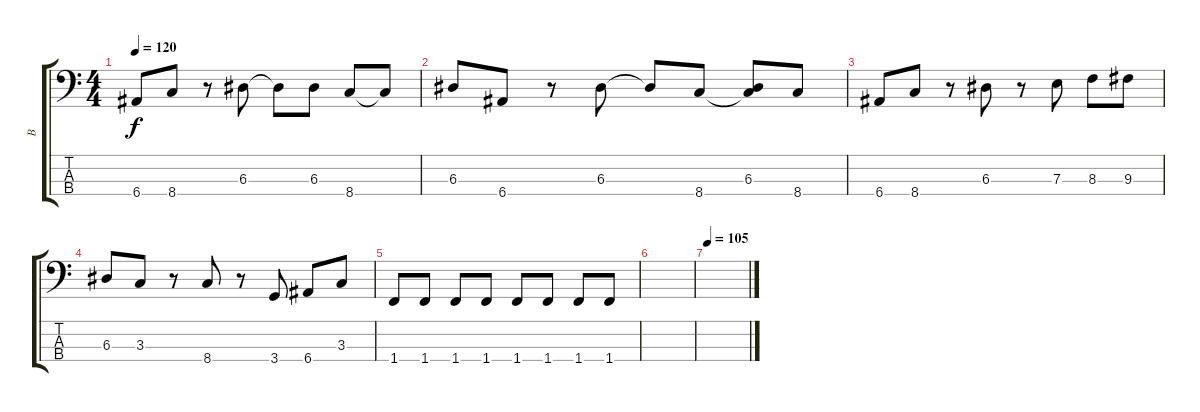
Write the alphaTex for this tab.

\track ("B" "B") {instrument electricbassfinger}
\staff {score tabs}
\tuning (G2 D2 A1 E1) {hide}
\ts (4 4)
\tempo 120
\clef f4
\ks c
6.4.8{dy f} 8.4.8 r.8 6.3.8 6.3{t}.8 6.3.8 8.4.8 8.4{t}.8 |
6.3.8 6.4.8 r.8 6.3.8 6.3{t}.8 8.4.8 (6.3 8.4{t}).8 8.4.8 |
6.4.8 8.4.8 r.8 6.3.8 r.8 7.3.8 8.3.8 9.3.8 |
6.3.8 3.3.8 r.8 8.4.8 r.8 3.4.8 6.4.8 3.3.8 |
1.4.8 1.4.8 1.4.8 1.4.8 1.4.8 1.4.8 1.4.8 1.4.8 |
|
\tempo 105
